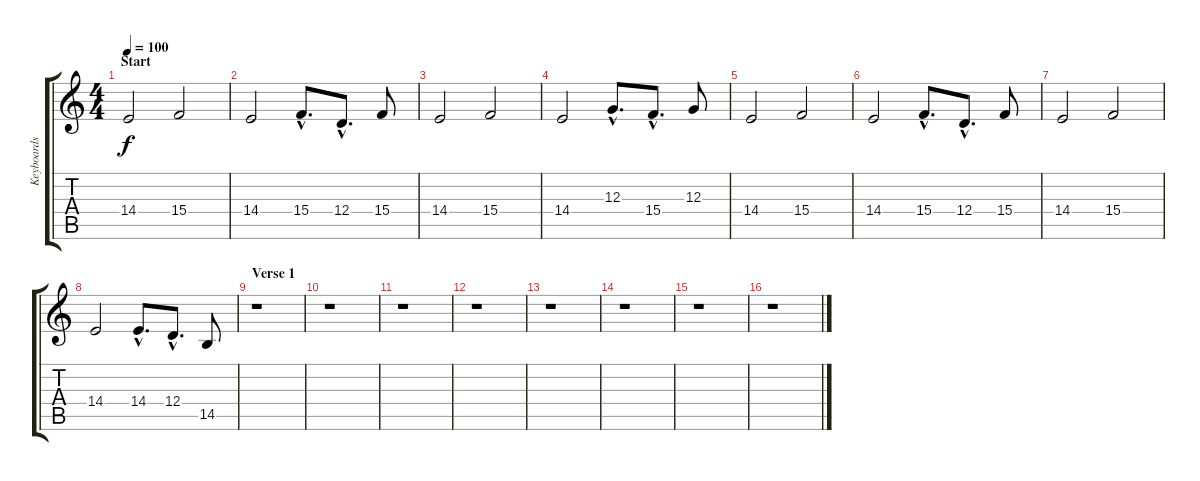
\track ("Keyboards" "Keyboards") {instrument synthstrings1}
\staff {score tabs}
\tuning (E4 B3 G3 D3 A2 E2) {hide}
\ts (4 4)
\section ("" "Start")
\tempo 100
\clef g2
\ks c
14.4.2{dy f instrument synthstrings1} 15.4.2 |
14.4.2 15.4{hac}.8{d} 12.4{hac}.8{d} 15.4.8 |
14.4.2 15.4.2 |
14.4.2 12.3{hac}.8{d} 15.4{hac}.8{d} 12.3.8 |
14.4.2 15.4.2 |
14.4.2 15.4{hac}.8{d} 12.4{hac}.8{d} 15.4.8 |
14.4.2 15.4.2 |
14.4.2 14.4{hac}.8{d} 12.4{hac}.8{d} 14.5.8 |
\section ("" "Verse 1")
r.1 |
r.1 |
r.1 |
r.1 |
r.1 |
r.1 |
r.1 |
r.1
